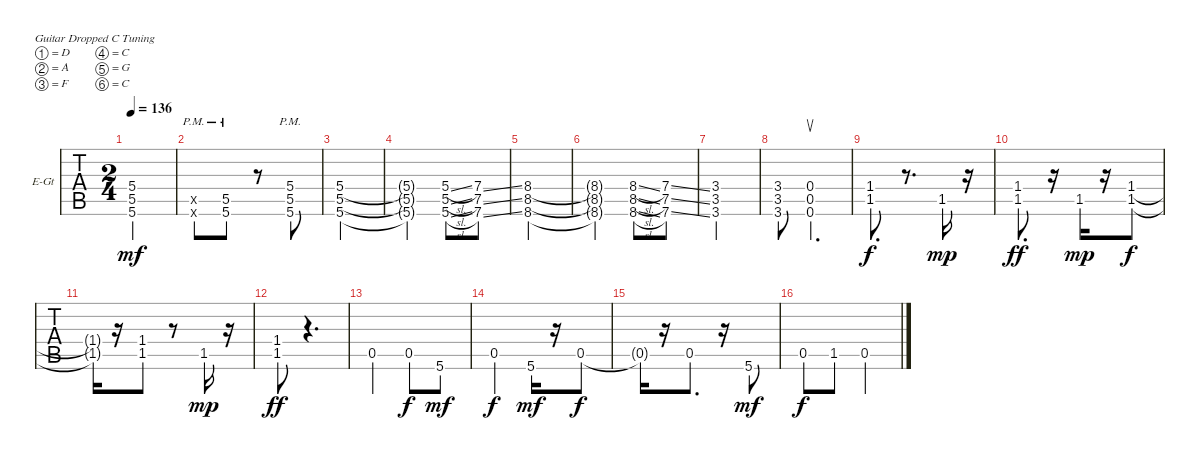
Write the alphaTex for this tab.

\bracketExtendMode groupsimilarinstruments
\firstSystemTrackNameOrientation horizontal
\otherSystemsTrackNameOrientation horizontal
\track ("guitar principal (ainthek)" "E-Gt") {solo instrument distortionguitar}
\staff {tabs}
\tuning (D4 A3 F3 C3 G2 C2)
\ts (2 4)
\tempo 136
\clef g2
\scale
1.26593
\ks c
(5.6 5.5 5.4).2{dy mf} |
\scale
0.96201 (5.5{pm x} 5.6{pm x}).8 (5.6{pm} 5.5{pm}).8 r.8 (5.6{pm} 5.5{pm} 5.4{pm}).8 |
\scale
0.96201 (5.4 5.5 5.6).2 |
\scale
0.96201 (5.4{t} 5.5{t} 5.6{t}).4 (5.4{sl} 5.5{sl} 5.6{sl}).8 (7.6{ss} 7.5{ss} 7.4{ss}).8 |
\scale
0.96201 (8.6 8.5 8.4).2 |
\scale
0.96201 (8.6{t} 8.5{t} 8.4{t}).4 (8.4{sl} 8.5{sl} 8.6{sl}).8 (7.4{ss} 7.5{ss} 7.6{ss}).8 |
\scale
0.96201 (3.6 3.5 3.4).2 |
\scale
0.96201 (3.4 3.5 3.6).8 (0.4 0.5 0.6).4{d su} |
\scale
1.26593 (1.4 1.5).8{d dy f} r.8{d} 1.5.16{dy mp} r.16 |
\scale
0.96201 (1.4 1.5).8{d dy ff} r.16 1.5.16{dy mp} r.16 (1.4 1.5).8{dy f} |
\scale
0.96201 (1.4{t} 1.5{t}).16 r.16 (1.4 1.5).8 r.8 1.5.16{dy mp} r.16 |
\scale
0.96201 (1.4 1.5).8{dy ff} r.4{d} |
\scale
0.96201 0.5.4 0.5.8{dy f} 5.6.8{dy mf} |
\scale
0.96201 0.5.4{dy f} 5.6.16{dy mf} r.16 0.5.8{dy f} |
\scale
0.96201 0.5{t}.16 r.16 0.5.8{d} r.16 5.6.8{dy mf} |
\scale
0.96201 0.5.8{dy f} 1.5.8 0.5.4
